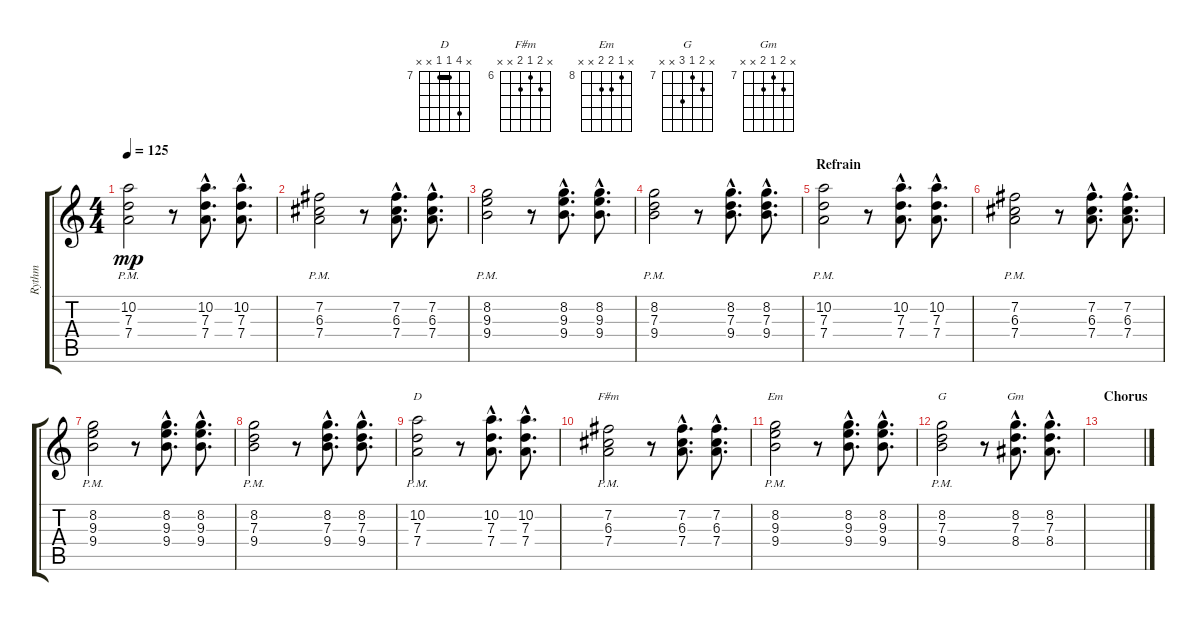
\track ("Rythm" "Rythm") {instrument acousticguitarsteel}
\staff {score tabs}
\tuning (E4 B3 G3 D3 A2 E2) {hide}
\chord ("D" x 10 7 7 x x) {firstfret 7 barre 7}
\chord ("F#m" x 7 6 7 x x) {firstfret 6}
\chord ("Em" x 8 9 9 x x) {firstfret 8}
\chord ("G" x 8 7 9 x x) {firstfret 7}
\chord ("Gm" x 8 7 8 x x) {firstfret 7}
\ts (4 4)
\tempo 125
\clef g2
\ks c
(10.2 7.3 7.4{pm}).2{dy mp} r.8 (10.2{hac} 7.3{hac} 7.4{hac}).8{d} (10.2{hac} 7.3{hac} 7.4{hac}).8{d} |
(7.2 6.3 7.4{pm}).2 r.8 (7.2{hac} 6.3{hac} 7.4{hac}).8{d} (7.2{hac} 6.3{hac} 7.4{hac}).8{d} |
(8.2 9.3 9.4{pm}).2 r.8 (8.2{hac} 9.3{hac} 9.4{hac}).8{d} (8.2{hac} 9.3{hac} 9.4{hac}).8{d} |
(8.2 7.3{pm} 9.4).2 r.8 (8.2{hac} 7.3{hac} 9.4{hac}).8{d} (8.2{hac} 7.3{hac} 9.4{hac}).8{d} |
\section ("" "Refrain")
(10.2 7.3 7.4{pm}).2 r.8 (10.2{hac} 7.3{hac} 7.4{hac}).8{d} (10.2{hac} 7.3{hac} 7.4{hac}).8{d} |
(7.2 6.3 7.4{pm}).2 r.8 (7.2{hac} 6.3{hac} 7.4{hac}).8{d} (7.2{hac} 6.3{hac} 7.4{hac}).8{d} |
(8.2 9.3 9.4{pm}).2 r.8 (8.2{hac} 9.3{hac} 9.4{hac}).8{d} (8.2{hac} 9.3{hac} 9.4{hac}).8{d} |
(8.2 7.3{pm} 9.4).2 r.8 (8.2{hac} 7.3{hac} 9.4{hac}).8{d} (8.2{hac} 7.3{hac} 9.4{hac}).8{d} |
(10.2 7.3 7.4{pm}).2{ch "D"} r.8 (10.2{hac} 7.3{hac} 7.4{hac}).8{d} (10.2{hac} 7.3{hac} 7.4{hac}).8{d} |
(7.2 6.3 7.4{pm}).2{ch "F#m"} r.8 (7.2{hac} 6.3{hac} 7.4{hac}).8{d} (7.2{hac} 6.3{hac} 7.4{hac}).8{d} |
(8.2 9.3 9.4{pm}).2{ch "Em"} r.8 (8.2{hac} 9.3{hac} 9.4{hac}).8{d} (8.2{hac} 9.3{hac} 9.4{hac}).8{d} |
(8.2 7.3{pm} 9.4).2{ch "G"} r.8 (8.2{hac} 7.3{hac} 8.4{hac}).8{d ch "Gm"} (8.2{hac} 7.3{hac} 8.4{hac}).8{d} |
\section ("" "Chorus")
